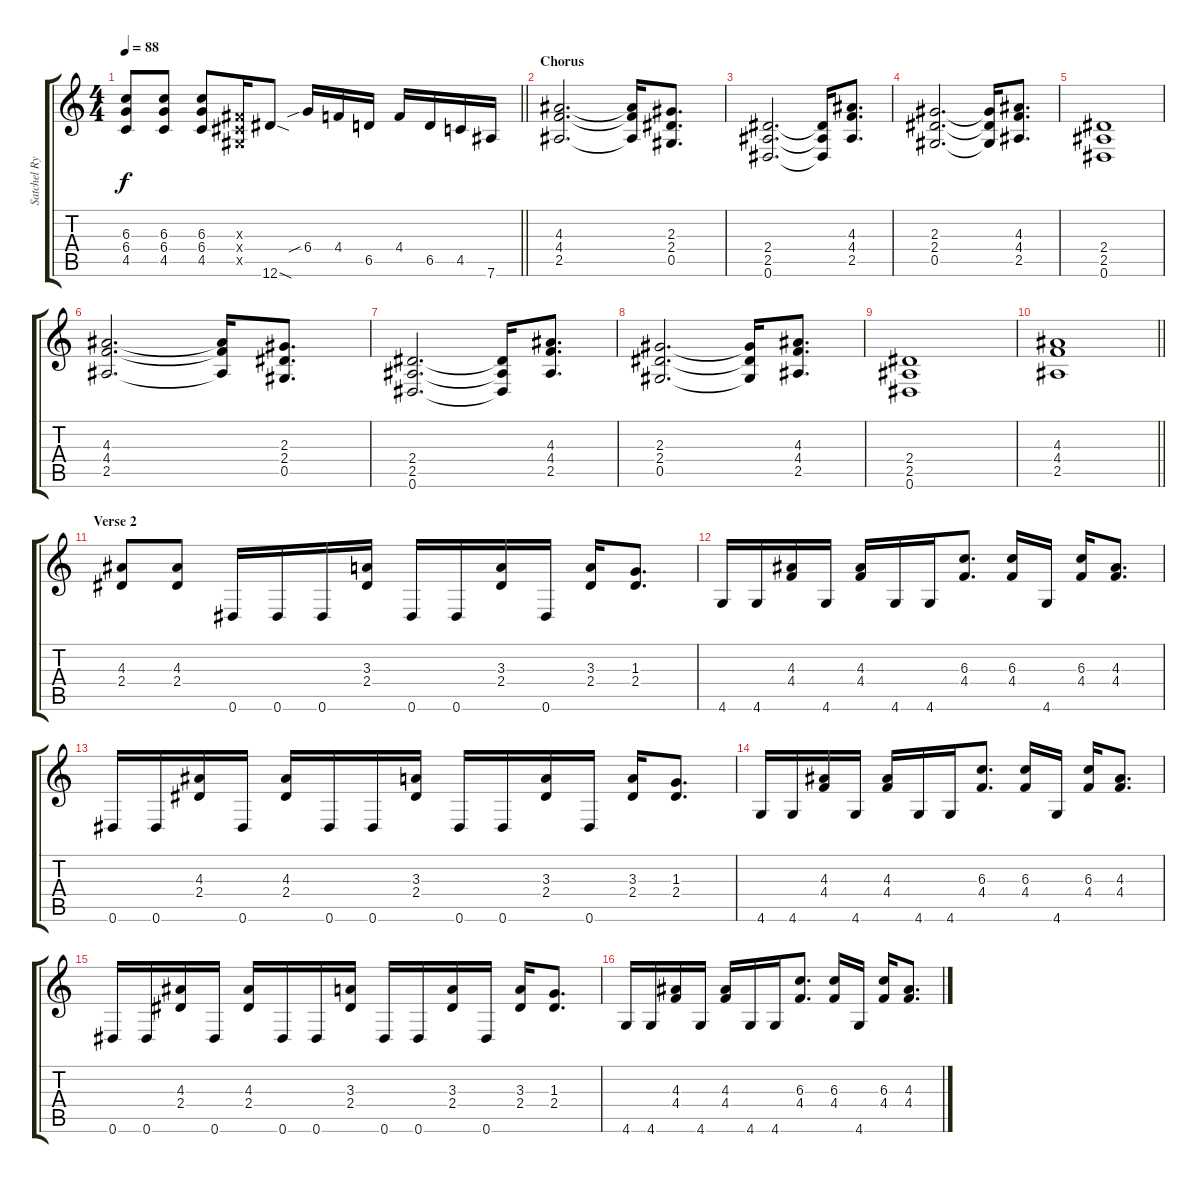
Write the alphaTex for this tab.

\track ("Satchel Rythym" "Satchel Ry") {instrument distortionguitar}
\staff {score tabs}
\tuning (Eb4 Bb3 Gb3 Db3 Ab2 Eb2) {hide}
\ts (4 4)
\tempo 88
\clef g2
\barLineRight lightlight
\ks c
(6.3 6.4 4.5).8{dy f} (6.3 6.4 4.5).8 (6.3 6.4 4.5).8 (0.3{x} 0.4{x} 0.5{x}).16 12.6{sod}.8 6.4{sib}.16 4.4.16 6.5.16 4.4.16 6.5.16 4.5.16 7.6.16 |
\section ("" "Chorus")
(4.3 4.4 2.5).2{d} (4.3{t} 4.4{t} 2.5{t}).16 (2.3 2.4 0.5).8{d} |
(2.4 2.5 0.6).2{d} (2.4{t} 2.5{t} 0.6{t}).16 (4.3 4.4 2.5).8{d} |
(2.3 2.4 0.5).2{d} (2.3{t} 2.4{t} 0.5{t}).16 (4.3 4.4 2.5).8{d} |
(2.4 2.5 0.6).1 |
(4.3 4.4 2.5).2{d} (4.3{t} 4.4{t} 2.5{t}).16 (2.3 2.4 0.5).8{d} |
(2.4 2.5 0.6).2{d} (2.4{t} 2.5{t} 0.6{t}).16 (4.3 4.4 2.5).8{d} |
(2.3 2.4 0.5).2{d} (2.3{t} 2.4{t} 0.5{t}).16 (4.3 4.4 2.5).8{d} |
(2.4 2.5 0.6).1 |
\barLineRight lightlight
(4.3 4.4 2.5).1 |
\section ("" "Verse 2")
(4.3 2.4).8 (4.3 2.4).8 0.6.16 0.6.16 0.6.16 (3.3 2.4).16 0.6.16 0.6.16 (3.3 2.4).16 0.6.16 (3.3 2.4).16 (1.3 2.4).8{d} |
4.6.16 4.6.16 (4.3 4.4).16 4.6.16 (4.3 4.4).16 4.6.16 4.6.16 (6.3 4.4).8{d} (6.3 4.4).16 4.6.16 (6.3 4.4).16 (4.3 4.4).8{d} |
0.6.16 0.6.16 (4.3 2.4).16 0.6.16 (4.3 2.4).16 0.6.16 0.6.16 (3.3 2.4).16 0.6.16 0.6.16 (3.3 2.4).16 0.6.16 (3.3 2.4).16 (1.3 2.4).8{d} |
4.6.16 4.6.16 (4.3 4.4).16 4.6.16 (4.3 4.4).16 4.6.16 4.6.16 (6.3 4.4).8{d} (6.3 4.4).16 4.6.16 (6.3 4.4).16 (4.3 4.4).8{d} |
0.6.16 0.6.16 (4.3 2.4).16 0.6.16 (4.3 2.4).16 0.6.16 0.6.16 (3.3 2.4).16 0.6.16 0.6.16 (3.3 2.4).16 0.6.16 (3.3 2.4).16 (1.3 2.4).8{d} |
4.6.16 4.6.16 (4.3 4.4).16 4.6.16 (4.3 4.4).16 4.6.16 4.6.16 (6.3 4.4).8{d} (6.3 4.4).16 4.6.16 (6.3 4.4).16 (4.3 4.4).8{d}
